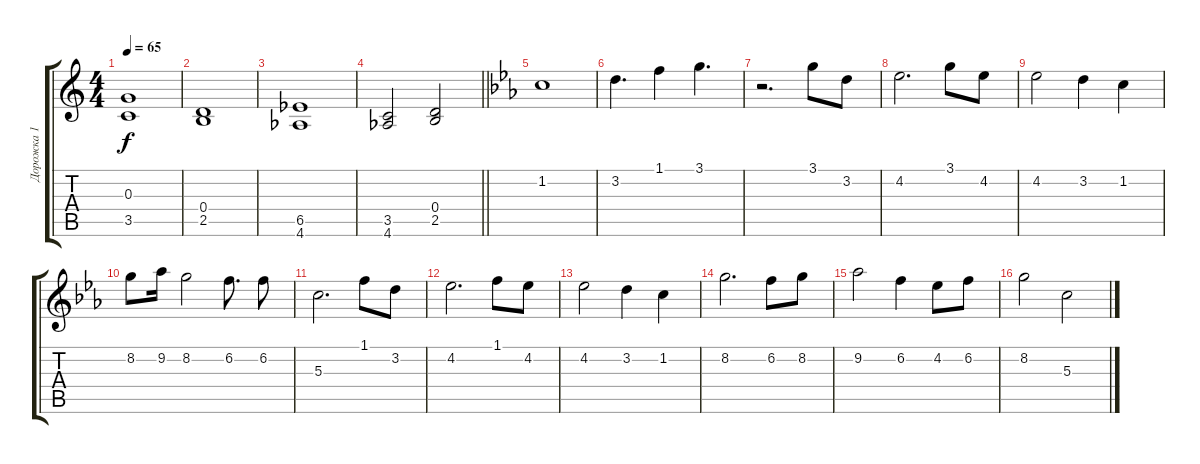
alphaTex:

\track ("Дорожка 1" "Дорожка 1") {instrument distortionguitar}
\staff {score tabs}
\tuning (E4 B3 G3 D3 A2 E2) {hide}
\ts (4 4)
\tempo 65
\clef g2
\ks aminor
(0.3 3.5).1{dy f} |
(0.4 2.5).1 |
(6.5{acc b} 4.6{acc b}).1 |
\barLineRight lightlight
(3.5 4.6{acc b}).2 (0.4 2.5).2 |
\ks cminor
1.2.1 |
3.2.4{d} 1.1.4 3.1.4{d} |
r.2{d} 3.1.8 3.2.8 |
4.2.2{d} 3.1.8 4.2.8 |
4.2.2 3.2.4 1.2.4 |
8.2.8 9.2.16 8.2.2 6.2.8{d} 6.2.8 |
5.3.2{d} 1.1.8 3.2.8 |
4.2.2{d} 1.1.8 4.2.8 |
4.2.2 3.2.4 1.2.4 |
8.2.2{d} 6.2.8 8.2.8 |
9.2.2 6.2.4 4.2.8 6.2.8 |
8.2.2 5.3.2
